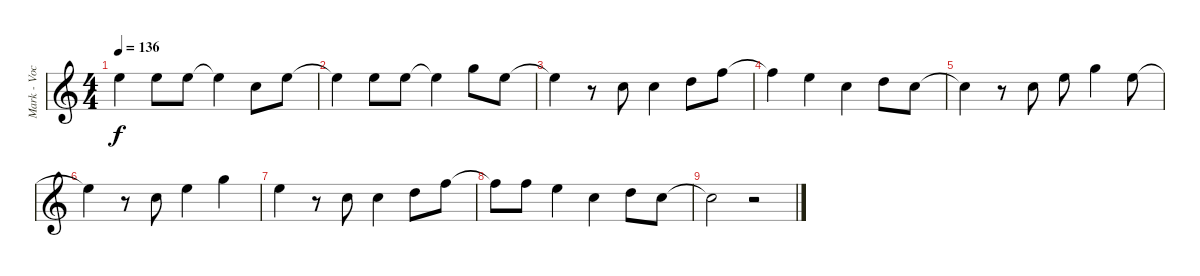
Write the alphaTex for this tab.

\track ("Mark - Vocals" "Mark - Voc") {instrument overdrivenguitar}
\staff {score}
\tuning (E4 B3 G3 D3 A2 E2) {hide}
\ts (4 4)
\tempo 136
\clef g2
\ks c
0.1.4{dy f} 0.1.8 0.1.8 0.1{t}.4 1.2.8 0.1.8 |
0.1{t}.4 0.1.8 0.1.8 0.1{t}.4 3.1.8 0.1.8 |
0.1{t}.4 r.8 1.2.8 1.2.4 3.2.8 1.1.8 |
1.1{t}.4 0.1.4 1.2.4 3.2.8 1.2.8 |
1.2{t}.4 r.8 1.2.8 0.1.8 3.1.4 0.1.8 |
0.1{t}.4 r.8 1.2.8 0.1.4 3.1.4 |
0.1.4 r.8 1.2.8 1.2.4 3.2.8 1.1.8 |
1.1{t}.8 1.1.8 0.1.4 1.2.4 3.2.8 1.2.8 |
1.2{t}.2 r.2
